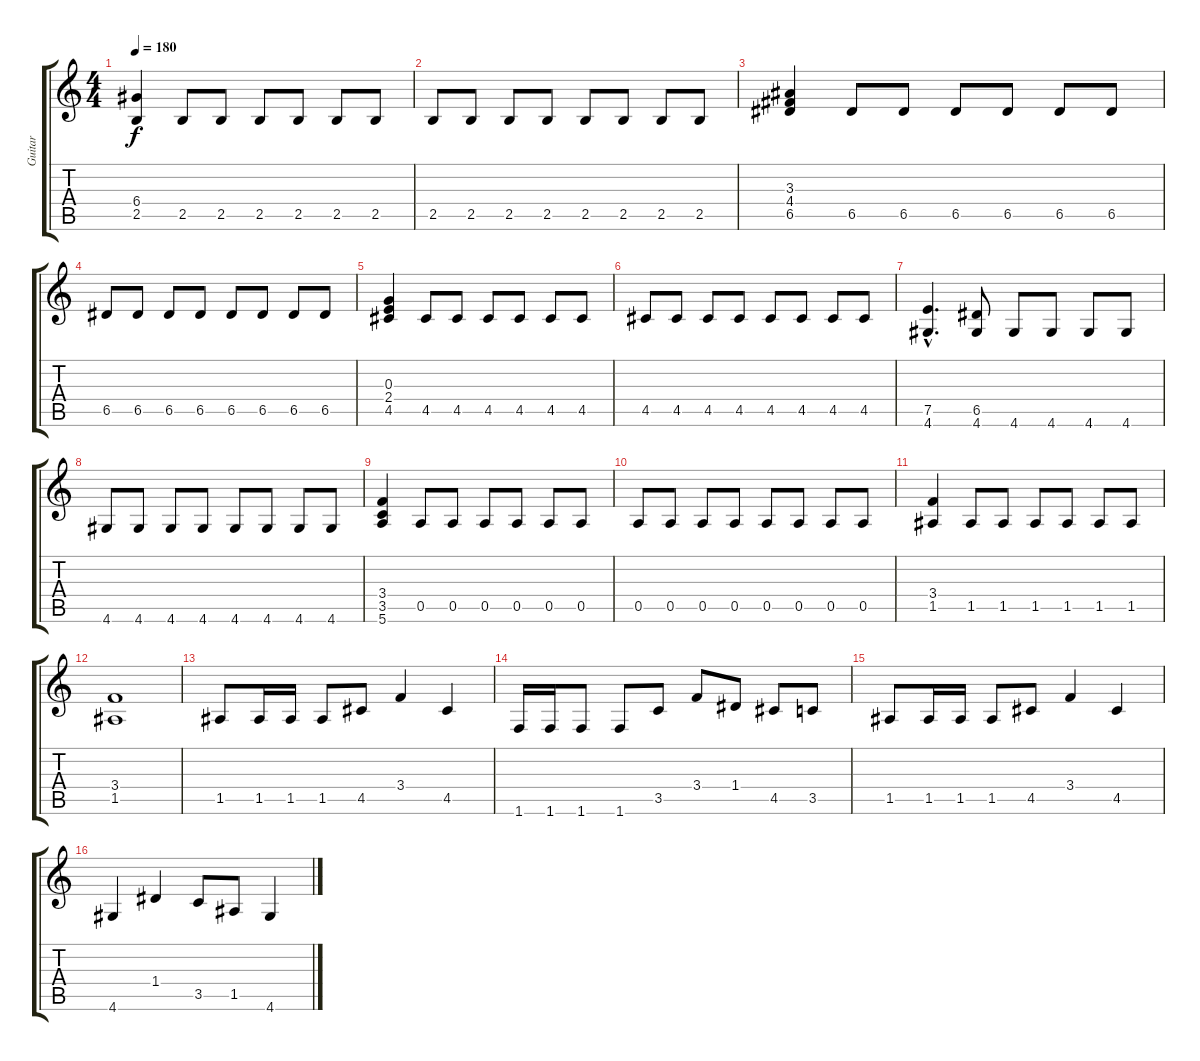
\track ("Guitar" "Guitar") {instrument distortionguitar}
\staff {score tabs}
\tuning (E4 B3 G3 D3 A2 E2) {hide}
\ts (4 4)
\tempo 180
\clef g2
\ks c
(6.4 2.5).4{dy f} 2.5.8 2.5.8 2.5.8 2.5.8 2.5.8 2.5.8 |
2.5.8 2.5.8 2.5.8 2.5.8 2.5.8 2.5.8 2.5.8 2.5.8 |
(3.3 4.4 6.5).4 6.5.8 6.5.8 6.5.8 6.5.8 6.5.8 6.5.8 |
6.5.8 6.5.8 6.5.8 6.5.8 6.5.8 6.5.8 6.5.8 6.5.8 |
(0.3 2.4 4.5).4 4.5.8 4.5.8 4.5.8 4.5.8 4.5.8 4.5.8 |
4.5.8 4.5.8 4.5.8 4.5.8 4.5.8 4.5.8 4.5.8 4.5.8 |
(7.5{hac} 4.6{hac}).4{d} (6.5 4.6).8 4.6.8 4.6.8 4.6.8 4.6.8 |
4.6.8 4.6.8 4.6.8 4.6.8 4.6.8 4.6.8 4.6.8 4.6.8 |
(3.4 3.5 5.6).4 0.5.8 0.5.8 0.5.8 0.5.8 0.5.8 0.5.8 |
0.5.8 0.5.8 0.5.8 0.5.8 0.5.8 0.5.8 0.5.8 0.5.8 |
(3.4 1.5).4 1.5.8 1.5.8 1.5.8 1.5.8 1.5.8 1.5.8 |
(3.4 1.5).1 |
1.5.8 1.5.16 1.5.16 1.5.8 4.5.8 3.4.4 4.5.4 |
1.6.16 1.6.16 1.6.8 1.6.8 3.5.8 3.4.8 1.4.8 4.5.8 3.5.8 |
1.5.8 1.5.16 1.5.16 1.5.8 4.5.8 3.4.4 4.5.4 |
4.6.4 1.4.4 3.5.8 1.5.8 4.6.4
